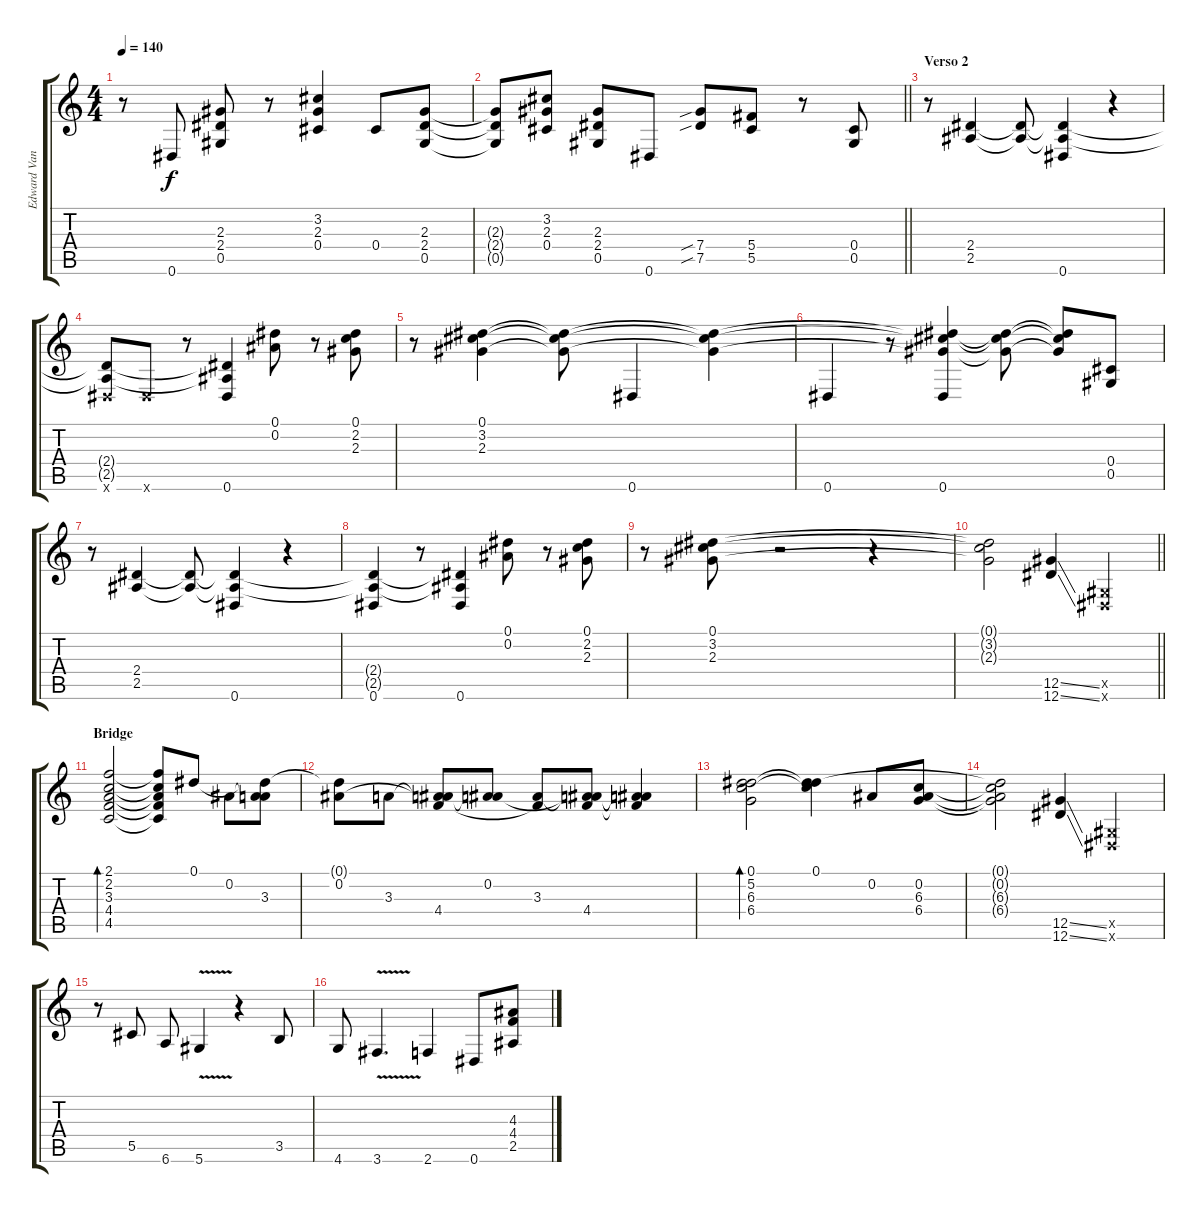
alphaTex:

\track ("Edward Van Halen" "Edward Van") {instrument distortionguitar}
\staff {score tabs}
\tuning (Eb4 Bb3 Gb3 Db3 Ab2 Eb2) {hide}
\ts (4 4)
\tempo 140
\clef g2
\ks c
r.8{dy f} 0.6.8 (2.3 2.4 0.5).8 r.8 (3.2 2.3 0.4).4 0.4.8 (2.3 2.4 0.5).8 |
\barLineRight lightlight
(2.3{t} 2.4{t} 0.5{t}).8 (3.2 2.3 0.4).8 (2.3 2.4 0.5).8 0.6.8 (7.4{sib} 7.5{sib}).8 (5.4 5.5).8 r.8 (0.4 0.5).8 |
\section ("" "Verso 2")
r.8 (2.4 2.5).4 (2.4{t} 2.5{t}).8 (2.4{t} 2.5{t} 0.6).4 r.4 |
(2.4{t} 2.5{t} 0.6{x}).8 0.6{x}.8 r.8 (2.4{t} 2.5{t} 0.6).4 (0.1 0.2).8 r.8 (0.1 2.2 2.3).8 |
r.8 (0.1 3.2 2.3).4 (0.1{t} 3.2{t} 2.3{t}).8 0.6.4 (0.1{t} 3.2{t} 2.3{t}).4 |
0.6.4 r.8 (0.1{t} 3.2{t} 2.3{t} 0.6).4 (0.1{t} 3.2{t} 2.3{t}).8 (0.1{t} 3.2{t} 2.3{t}).8 (0.4 0.5).8 |
r.8 (2.4 2.5).4 (2.4{t} 2.5{t}).8 (2.4{t} 2.5{t} 0.6).4 r.4 |
(2.4{t} 2.5{t} 0.6).4 r.8 (2.4{t} 2.5{t} 0.6).4 (0.1 0.2).8 r.8 (0.1 2.2 2.3).8 |
r.8 (0.1 3.2 2.3).8 r.2 r.4 |
\barLineRight lightlight
(0.1{t} 3.2{t} 2.3{t}).2 (12.5{ss} 12.6{ss}).4 (0.5{x} 0.6{x}).4 |
\section ("" "Bridge")
(2.1 2.2 3.3 4.4 4.5).2{bd 120} (2.1{t} 2.2{t} 3.3{t} 4.4{t} 4.5{t}).8 0.1.8 0.2.8 (0.1{t} 0.2{t} 3.3).8 |
(0.1{t} 0.2).8 3.3.8 (0.2{t} 3.3{t} 4.4).8 (0.2 3.3{t}).8 (3.3 4.4{t}).8 (0.2{t} 3.3{t} 4.4).8 (0.2{t} 3.3{t} 4.4{t}).4 |
(0.1 5.2 6.3 6.4).2{bd 120} (0.1 5.2{t} 6.3{t}).4 0.2.8 (0.2 6.3 6.4).8 |
(0.1{t} 0.2{t} 6.3{t} 6.4{t}).2 (12.5{ss} 12.6{ss}).4 (0.5{x} 0.6{x}).4 |
r.8 5.5.8 6.6.8 5.6{v}.4 r.4 3.5.8 |
4.6.8 3.6{v}.4{d} 2.6.4 0.6.8 (4.3 4.4 2.5).8
